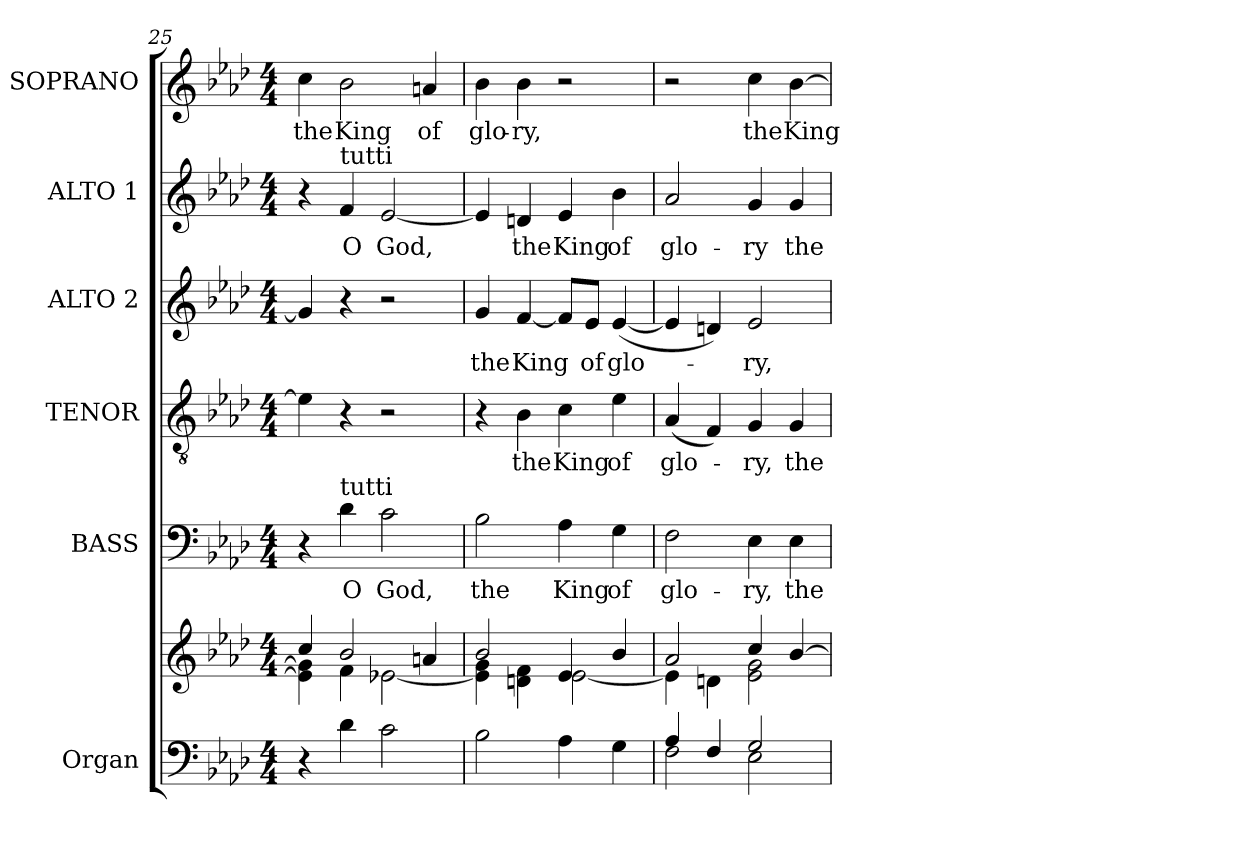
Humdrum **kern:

**kern	**kern	**kern	**text	**kern	**text	**kern	**text	**kern	**text	**kern	**text
*part6	*part6	*part5	*part5	*part4	*part4	*part3	*part3	*part2	*part2	*part1	*part1
*staff7	*staff6	*staff5	*staff5	*staff4	*staff4	*staff3	*staff3	*staff2	*staff2	*staff1	*staff1
*I"Organ	*	*I"BASS	*	*I"TENOR	*	*I"ALTO 2	*	*I"ALTO 1	*	*I"SOPRANO	*
*I'Org.	*	*I'B.	*	*I'T.	*	*I'A2.	*	*I'A1.	*	*I'S.	*
*clefF4	*clefG2	*clefF4	*	*clefGv2	*	*clefG2	*	*clefG2	*	*clefG2	*
*	*	*	*	*ITrd7c12	*	*	*	*	*	*	*
*k[b-e-a-d-]	*k[b-e-a-d-]	*k[b-e-a-d-]	*	*k[b-e-a-d-]	*	*k[b-e-a-d-]	*	*k[b-e-a-d-]	*	*k[b-e-a-d-]	*
*f:	*f:	*f:	*	*f:	*	*f:	*	*f:	*	*f:	*
*M4/4	*M4/4	*M4/4	*	*M4/4	*	*M4/4	*	*M4/4	*	*M4/4	*
=25	=25	=25	=25	=25	=25	=25	=25	=25	=25	=25	=25
*	*^	*	*	*	*	*	*	*	*	*	*
!	!	!	!	!	!	!	!	!	!	!	!	!LO:LY:b:color=#000000
4r	4cci/	4ei\] 4gi]	4r	.	4Ei\]	.	4gi/]	.	4r	.	4cci\	the
!	!	!	!	!LO:LY:b:color=#000000	!	!	!	!	!	!	!	!
!	!	!	!	!	!	!	!	!	!	!LO:LY:b:color=#000000	!	!
!	!	!	!	!	!	!	!	!	!LO:TX:a:t=tutti	!	!	!
!	!	!	!LO:TX:a:t=tutti	!	!	!	!	!	!	!	!	!
!	!	!	!	!	!	!	!	!	!	!	!	!LO:LY:b:color=#000000
4d-i\	2b-i/	4fi\	4d-i\	O	4r	.	4r	.	4fi/	O	2b-i\	King
!	!	!	!	!LO:LY:b:color=#000000	!	!	!	!	!	!	!	!
!	!	!	!	!	!	!	!	!	!	!LO:LY:b:color=#000000	!	!
2ci\	.	[2e-Xi\	2ci\	God,	2r	.	2r	.	[2e-i/	God,	.	.
!	!	!	!	!	!	!	!	!	!	!	!	!LO:LY:b:color=#000000
.	4ani/	.	.	.	.	.	.	.	.	.	4ani/	of
=26	=26	=26	=26	=26	=26	=26	=26	=26	=26	=26	=26	=26
!	!	!	!	!LO:LY:b:color=#000000	!	!	!	!	!	!	!	!
!	!	!	!	!	!	!	!	!LO:LY:b:color=#000000	!	!	!	!
!	!	!	!	!	!	!	!	!	!	!	!	!LO:LY:b:color=#000000
2B-i\	2b-i/	4e-i\] 4gi	2B-i\	the	4r	.	4gi/	the	4e-i/]	.	4b-i\	glo-
!	!	!	!	!	!	!LO:LY:b:color=#000000	!	!	!	!	!	!
!	!	!	!	!	!	!	!	!LO:LY:b:color=#000000	!	!	!	!
!	!	!	!	!	!	!	!	!	!	!LO:LY:b:color=#000000	!	!
!	!	!	!	!	!	!	!	!	!	!	!	!LO:LY:b:color=#000000
.	.	4dni\ 4fi	.	.	4BB-i\	the	[4fi/	King	4dni/	the	4b-i\	-ry,
!	!	!	!	!LO:LY:b:color=#000000	!	!	!	!	!	!	!	!
!	!	!	!	!	!	!LO:LY:b:color=#000000	!	!	!	!	!	!
!	!	!	!	!	!	!	!	!	!	!LO:LY:b:color=#000000	!	!
4A-i\	4e-i/	[2e-i\	4A-i\	King	4Ci\	King	8fi/L]	.	4e-i/	King	2r	.
!	!	!	!	!	!	!	!	!LO:LY:b:color=#000000	!	!	!	!
.	.	.	.	.	.	.	8e-i/J	of	.	.	.	.
!	!	!	!	!LO:LY:b:color=#000000	!	!	!	!	!	!	!	!
!	!	!	!	!	!	!LO:LY:b:color=#000000	!	!	!	!	!	!
!	!	!	!	!	!	!	!	!LO:LY:b:color=#000000	!	!	!	!
!	!	!	!	!	!	!	!	!	!	!LO:LY:b:color=#000000	!	!
4Gi\	4b-i/	.	4Gi\	of	4E-i\	of	([4e-i/	glo-	4b-i\	of	.	.
!!LO:LB:g=z
=27	=27	=27	=27	=27	=27	=27	=27	=27	=27	=27	=27	=27
*^	*	*	*	*	*	*	*	*	*	*	*	*
!	!	!	!	!	!LO:LY:b:color=#000000	!	!	!	!	!	!	!	!
!	!	!	!	!	!	!	!LO:LY:b:color=#000000	!	!	!	!	!	!
!	!	!	!	!	!	!	!	!	!	!	!LO:LY:b:color=#000000	!	!
4A-i/	2Fi\	2a-i/	4e-i\]	2Fi\	glo-	(4AA-i/	glo-	4e-i/]	.	2a-i/	glo-	2r	.
4Fi/	.	.	4dni\	.	.	4FFi/)	.	4dni/)	.	.	.	.	.
!	!	!	!	!	!LO:LY:b:color=#000000	!	!	!	!	!	!	!	!
!	!	!	!	!	!	!	!LO:LY:b:color=#000000	!	!	!	!	!	!
!	!	!	!	!	!	!	!	!	!LO:LY:b:color=#000000	!	!	!	!
!	!	!	!	!	!	!	!	!	!	!	!LO:LY:b:color=#000000	!	!
!	!	!	!	!	!	!	!	!	!	!	!	!	!LO:LY:b:color=#000000
2Gi/	2E-i\	4cci/	2e-i\ 2gi	4E-i\	-ry,	4GGi/	-ry,	2e-i/	-ry,	4gi/	-ry	4cci\	the
!	!	!	!	!	!LO:LY:b:color=#000000	!	!	!	!	!	!	!	!
!	!	!	!	!	!	!	!LO:LY:b:color=#000000	!	!	!	!	!	!
!	!	!	!	!	!	!	!	!	!	!	!LO:LY:b:color=#000000	!	!
!	!	!	!	!	!	!	!	!	!	!	!	!	!LO:LY:b:color=#000000
.	.	[4b-i/	.	4E-i\	the	4GGi/	the	.	.	4gi/	the	[4b-i\	King
*v	*v	*	*	*	*	*	*	*	*	*	*	*	*
*	*v	*v	*	*	*	*	*	*	*	*	*	*
=	=	=	=	=	=	=	=	=	=	=	=
*-	*-	*-	*-	*-	*-	*-	*-	*-	*-	*-	*-
